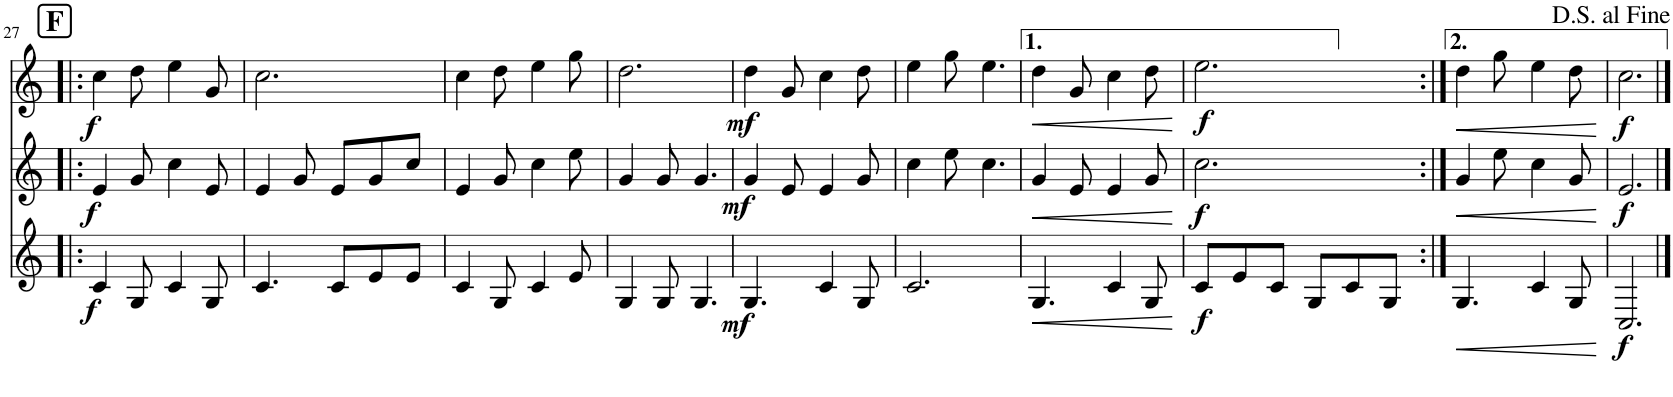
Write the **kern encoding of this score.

**kern	**dynam	**kern	**dynam	**kern	**dynam
*part3	*part3	*part2	*part2	*part1	*part1
*staff3	*staff3	*staff2	*staff2	*staff1	*staff1
*I"Cor en Fa	*	*I"Cor en Fa	*	*I"Cor en Fa	*
!!LO:PB:g=z
*clefG2	*	*clefG2	*	*clefG2	*
*Trd4c7	*	*Trd4c7	*	*Trd4c7	*
*k[]	*	*k[]	*	*k[]	*
*M6/8	*	*M6/8	*	*M6/8	*
!!LO:REH:place=s1:a:B:cj:fs=14:t=F
=27!|:	=27!|:	=27!|:	=27!|:	=27!|:	=27!|:
!	!LO:DY:b	!	!LO:DY:b	!	!LO:DY:b
4c/	f	4e/	f	4cc\	f
8G/	.	8g/	.	8dd\	.
4c/	.	4cc\	.	4ee\	.
8G/	.	8e/	.	8g/	.
=28	=28	=28	=28	=28	=28
4.c/	.	4e/	.	2.cc\	.
.	.	8g/	.	.	.
8c/L	.	8e/L	.	.	.
8e/	.	8g/	.	.	.
8e/J	.	8cc/J	.	.	.
=29	=29	=29	=29	=29	=29
4c/	.	4e/	.	4cc\	.
8G/	.	8g/	.	8dd\	.
4c/	.	4cc\	.	4ee\	.
8e/	.	8ee\	.	8gg\	.
=30	=30	=30	=30	=30	=30
4G/	.	4g/	.	2.dd\	.
8G/	.	8g/	.	.	.
4.G/	.	4.g/	.	.	.
=31	=31	=31	=31	=31	=31
!	!LO:DY:b	!	!LO:DY:b	!	!LO:DY:b
4.G/	mf	4g/	mf	4dd\	mf
.	.	8e/	.	8g/	.
4c/	.	4e/	.	4cc\	.
8G/	.	8g/	.	8dd\	.
=32	=32	=32	=32	=32	=32
2.c/	.	4cc\	.	4ee\	.
.	.	8ee\	.	8gg\	.
.	.	4.cc\	.	4.ee\	.
=33	=33	=33	=33	=33	=33
!	!LO:HP:b	!	!LO:HP:b	!	!LO:HP:b
4.G/	<	4g/	<	4dd\	<
.	.	8e/	.	8g/	.
4c/	.	4e/	.	4cc\	.
8G/	.	8g/	.	8dd\	.
.	[	.	[	.	[
=34	=34	=34	=34	=34	=34
!	!LO:DY:b	!	!LO:DY:b	!	!LO:DY:b
8c/L	f	2.cc\	f	2.ee\	f
8e/	.	.	.	.	.
8c/J	.	.	.	.	.
8G/L	.	.	.	.	.
8c/	.	.	.	.	.
8G/J	.	.	.	.	.
=35:|!	=35:|!	=35:|!	=35:|!	=35:|!	=35:|!
!	!LO:HP:b	!	!LO:HP:b	!	!LO:HP:b
4.G/	<	4g/	<	4dd\	<
.	.	8ee\	.	8gg\	.
4c/	.	4cc\	.	4ee\	.
8G/	.	8g/	.	8dd\	.
.	[	.	[	.	[
=36	=36	=36	=36	=36	=36
!	!LO:DY:b	!	!LO:DY:b	!	!LO:DY:b
2.C/	f	2.e/	f	2.cc\	f
==	==	==	==	==	==
*-	*-	*-	*-	*-	*-
